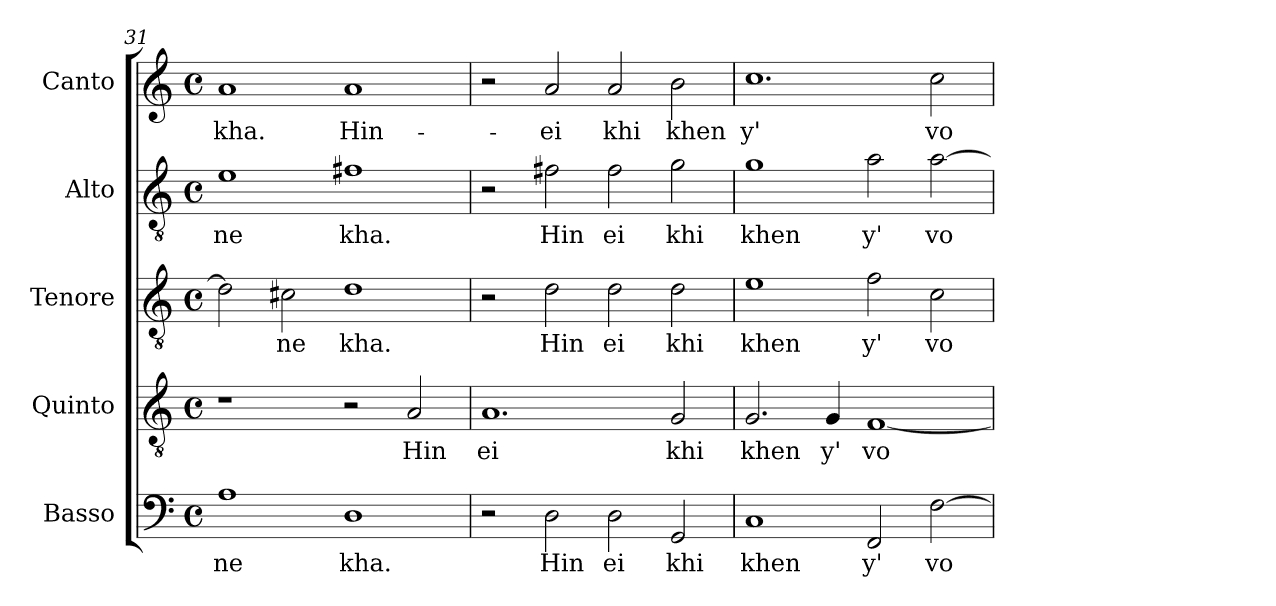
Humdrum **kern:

**kern	**text	**kern	**text	**kern	**text	**kern	**text	**kern	**text
*part5	*part5	*part4	*part4	*part3	*part3	*part2	*part2	*part1	*part1
*staff5	*staff5	*staff4	*staff4	*staff3	*staff3	*staff2	*staff2	*staff1	*staff1
*I"Basso	*	*I"Quinto	*	*I"Tenore	*	*I"Alto	*	*I"Canto	*
*clefF4	*	*clefGv2	*	*clefGv2	*	*clefGv2	*	*clefG2	*
*k[]	*	*k[]	*	*k[]	*	*k[]	*	*k[]	*
*C:	*	*C:	*	*C:	*	*C:	*	*C:	*
*M4/4	*	*M4/4	*	*M4/4	*	*M4/4	*	*M4/4	*
*met(c)	*	*met(c)	*	*met(c)	*	*met(c)	*	*met(c)	*
=31	=31	=31	=31	=31	=31	=31	=31	=31	=31
!	!LO:LY:b:cj	!	!	!	!LO:LY:b:cj	!	!LO:LY:b:cj	!	!LO:LY:b:cj
1A	ne	1r	.	2d\]	.	1e	ne	1a	-kha.
!	!	!	!	!	!LO:LY:b:cj	!	!	!	!
.	.	.	.	2c#X\	ne	.	.	.	.
!	!LO:LY:b:cj	!	!	!	!LO:LY:b:cj	!	!LO:LY:b:cj	!	!LO:LY:b:cj
1D	kha.	2r	.	1d	kha.	1f#X	kha.	1a	Hin-
!	!	!	!LO:LY:b:cj	!	!	!	!	!	!
.	.	2A/	Hin	.	.	.	.	.	.
=32	=32	=32	=32	=32	=32	=32	=32	=32	=32
!	!	!	!LO:LY:b:cj	!	!	!	!	!	!
2r	.	1.A	ei	2r	.	2r	.	2r	.
!	!LO:LY:b:cj	!	!	!	!LO:LY:b:cj	!	!LO:LY:b:cj	!	!LO:LY:b:cj
2D\	Hin	.	.	2d\	Hin	2f#X\	Hin	2a/	-ei
!	!LO:LY:b:cj	!	!	!	!LO:LY:b:cj	!	!LO:LY:b:cj	!	!LO:LY:b:cj
2D\	ei	.	.	2d\	ei	2f#\	ei	2a/	khi
!	!LO:LY:b:cj	!	!LO:LY:b:cj	!	!LO:LY:b:cj	!	!LO:LY:b:cj	!	!LO:LY:b:cj
2GG/	khi	2G/	khi	2d\	khi	2g\	khi	2b\	khen
=33	=33	=33	=33	=33	=33	=33	=33	=33	=33
!	!LO:LY:b:cj	!	!LO:LY:b:cj	!	!LO:LY:b:cj	!	!LO:LY:b:cj	!	!LO:LY:b:cj
1C	khen	2.G/	khen	1e	khen	1g	khen	1.cc	y'
!	!	!	!LO:LY:b:cj	!	!	!	!	!	!
.	.	4G/	y'	.	.	.	.	.	.
!	!LO:LY:b:cj	!	!LO:LY:b:cj	!	!LO:LY:b:cj	!	!LO:LY:b:cj	!	!
2FF/	y'	[<1F	vo	2f\	y'	2a\	y'	.	.
!	!LO:LY:b:cj	!	!	!	!LO:LY:b:cj	!	!LO:LY:b:cj	!	!LO:LY:b:cj
[>2F\	vo	.	.	2c\	vo	[>2a\	vo	2cc\	vo-
=	=	=	=	=	=	=	=	=	=
*-	*-	*-	*-	*-	*-	*-	*-	*-	*-
